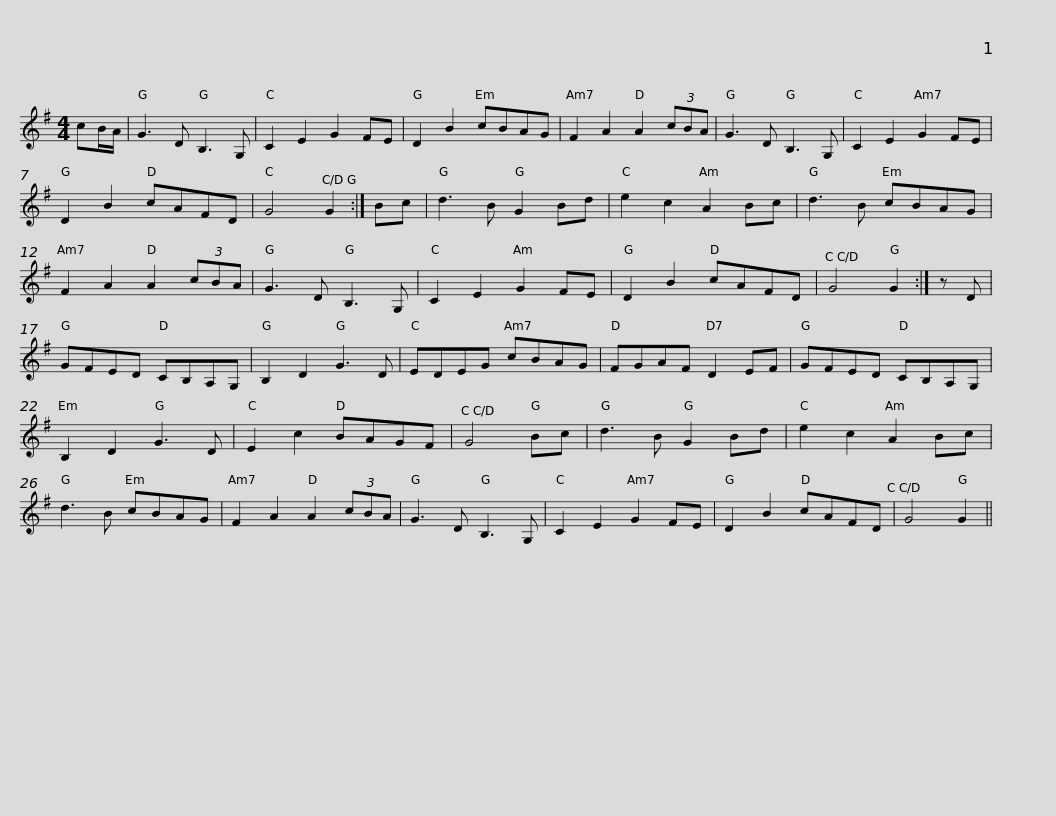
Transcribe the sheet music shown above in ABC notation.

X:1
L:1/8
M:4/4
I:linebreak $
K:G
V:1 treble
V:1
 cB/A/ | G3 D B,3 G, | C2 E2 G2 FE | D2 B2 cBAG | F2 A2 A2 (3cBA | %5
 G3 D B,3 G, | C2 E2 G2 FE |$ D2 B2 cAFD | G4 G2 :| Bc | %10
 d3 B G2 Bd | e2 c2 A2 Bc | d3 B cBAG | F2 A2 A2 (3cBA | G3 D B,3 G, |$ %15
 C2 E2 G2 FE | D2 B2 cAFD | G4 G2 :| z D | GFED CB,A,G, | %20
 B,2 D2 G3 D | EDEG cBAG |$ FGAF D2 EF | GFED CB,A,G, | B,2 D2 G3 D | %25
 E2 c2 BAGF | G4 Bc | d3 B G2 Bd | e2 c2 A2 Bc |$ d3 B cBAG | %30
 F2 A2 A2 (3cBA | G3 D B,3 G, | C2 E2 G2 FE | D2 B2 cAFD | G4 G2 || %35
